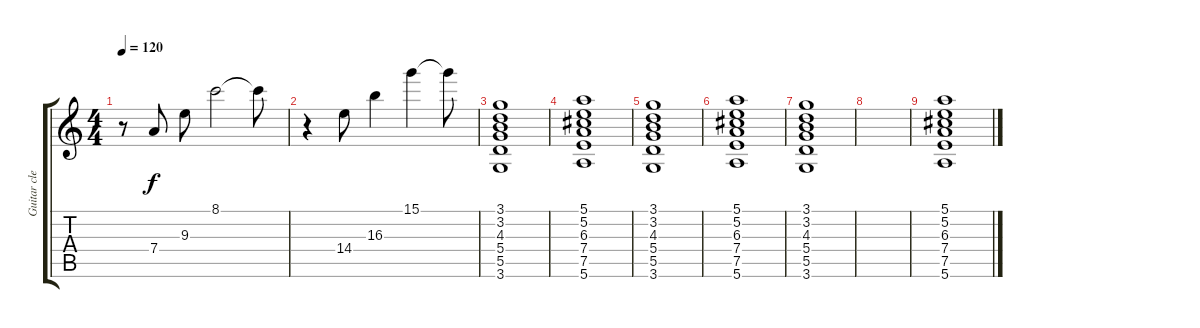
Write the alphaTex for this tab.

\track ("Guitar clean" "Guitar cle") {instrument electricguitarclean}
\staff {score tabs}
\tuning (E4 B3 G3 D3 A2 E2) {hide}
\ts (4 4)
\tempo 120
\clef g2
\ks c
r.8{dy f} 7.4.8 9.3.8 8.1.2 8.1{t}.8 |
r.4 14.4.8 16.3.4 15.1.4 15.1{t}.8 |
(3.1 3.2 4.3 5.4 5.5 3.6).1 |
(5.1 5.2 6.3 7.4 7.5 5.6).1 |
(3.1 3.2 4.3 5.4 5.5 3.6).1 |
(5.1 5.2 6.3 7.4 7.5 5.6).1 |
(3.1 3.2 4.3 5.4 5.5 3.6).1 |
|
(5.1 5.2 6.3 7.4 7.5 5.6).1
